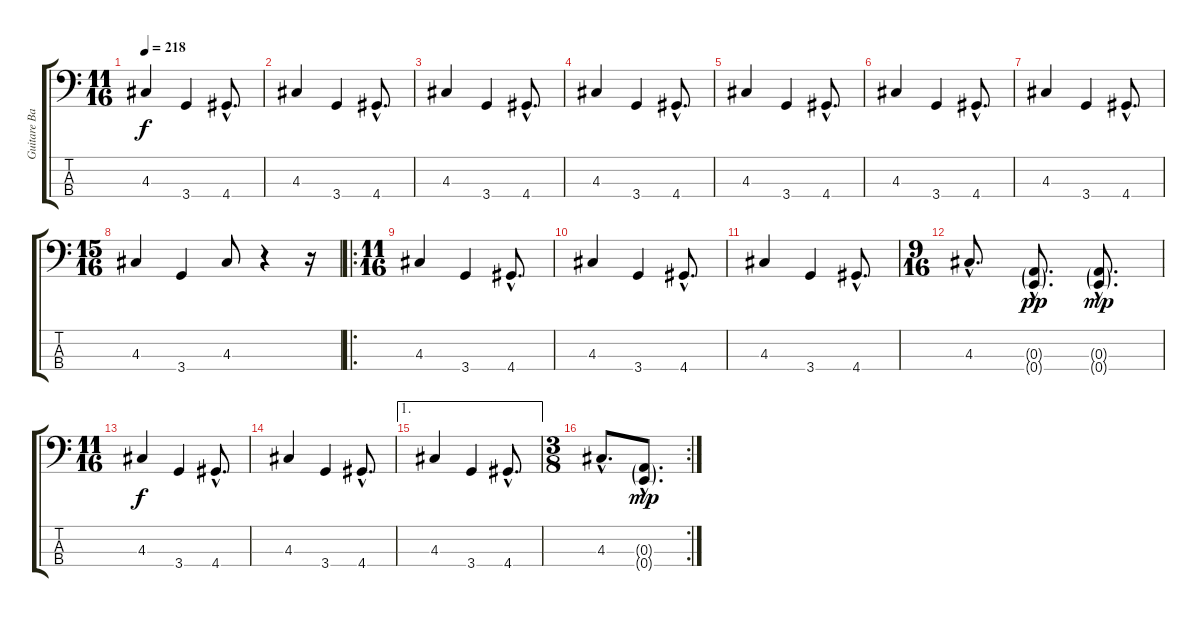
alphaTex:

\track ("Guitare Basse" "Guitare Ba") {instrument electricbasspick}
\staff {score tabs}
\tuning (G2 D2 A1 E1) {hide}
\ts (11 16)
\tempo 218
\clef f4
\ks c
4.3.4{dy f} 3.4.4 4.4{hac}.8{d} |
4.3.4 3.4.4 4.4{hac}.8{d} |
4.3.4 3.4.4 4.4{hac}.8{d} |
4.3.4 3.4.4 4.4{hac}.8{d} |
4.3.4 3.4.4 4.4{hac}.8{d} |
4.3.4 3.4.4 4.4{hac}.8{d} |
4.3.4 3.4.4 4.4{hac}.8{d} |
\ts (15 16)
4.3.4 3.4.4 4.3.8 r.4 r.16 |
\ro
\ts (11 16)
4.3.4 3.4.4 4.4{hac}.8{d} |
4.3.4 3.4.4 4.4{hac}.8{d} |
4.3.4 3.4.4 4.4{hac}.8{d} |
\ts (9 16)
4.3{hac}.8{d} (0.3{g hac} 0.4{g hac}).8{d dy pp} (0.3{g hac} 0.4{g hac}).8{d dy mp} |
\ts (11 16)
4.3.4{dy f} 3.4.4 4.4{hac}.8{d} |
4.3.4 3.4.4 4.4{hac}.8{d} |
\ae 1
4.3.4 3.4.4 4.4{hac}.8{d} |
\rc 2
\ts (3 8)
4.3{hac}.8{d} (0.3{g hac} 0.4{g hac}).8{d dy mp}
